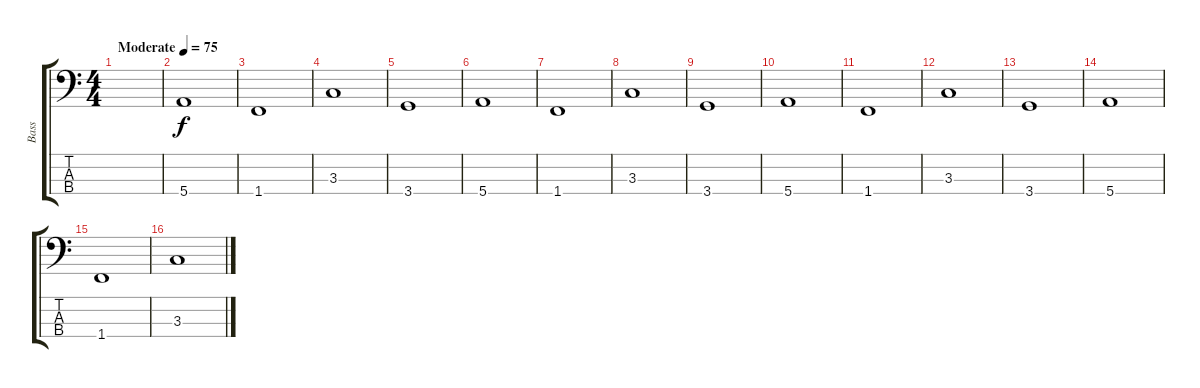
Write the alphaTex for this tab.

\track ("Bass" "Bass") {instrument electricbasspick}
\staff {score tabs}
\tuning (G2 D2 A1 E1) {hide}
\ts (4 4)
\tempo (75 "Moderate")
\clef f4
\ks c
|
5.4.1 |
1.4.1 |
3.3.1 |
3.4.1 |
5.4.1 |
1.4.1 |
3.3.1 |
3.4.1 |
5.4.1 |
1.4.1 |
3.3.1 |
3.4.1 |
5.4.1 |
1.4.1 |
3.3.1
